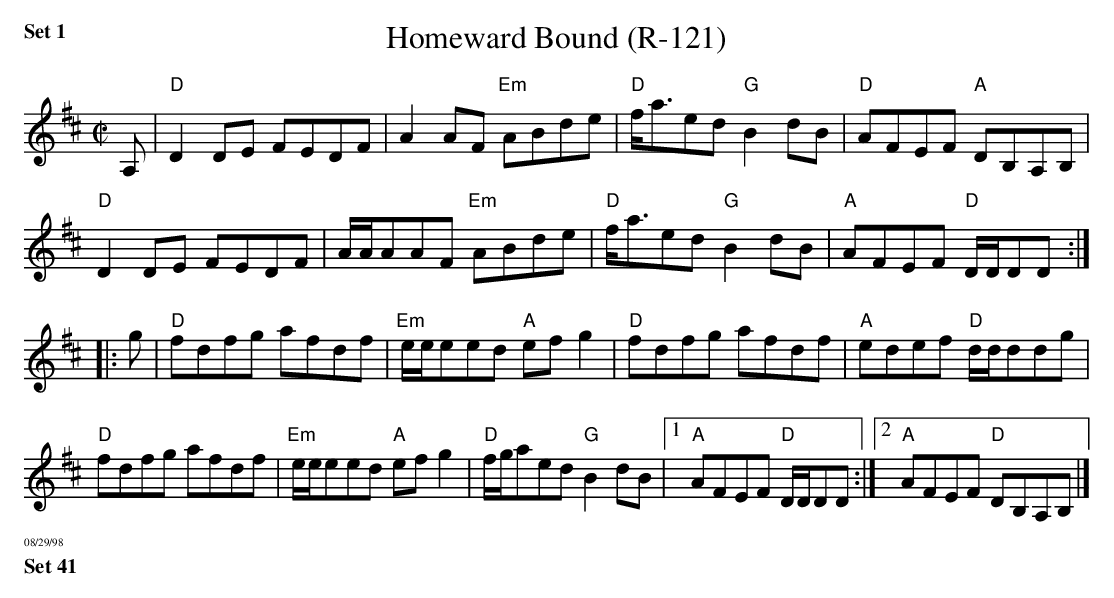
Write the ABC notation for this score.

X:1
T: Homeward Bound (R-121)
M: C|
K: D
A,| "D"D2DE FEDF| A2AF    "Em"ABde| "D"f<aed "G"B2dB| "D"AFEF "A"DB,A,B,|
    "D"D2DE FEDF| A/A/AAF "Em"ABde| "D"f<aed "G"B2dB| "A"AFEF "D"D/D/DD :|
|:g| "D"fdfg afdf| "Em"e/e/eed "A"efg2| "D"fdfg afdf| "A"edef "D"d/d/ddg|
   "D"fdfg afdf| "Em"e/e/eed "A"efg2| "D"f/g/aed "G"B2dB|1    "A"AFEF "D"D/D/DD :|2 "A"AFEF "D"DB,A,B, |]
%%text 08/29/98


%%textfont       Times-Bold 13.0
%%text Set 41
%%textfont       Times-Roman 7.0
$SmallLMargin
$SmallRMargin
